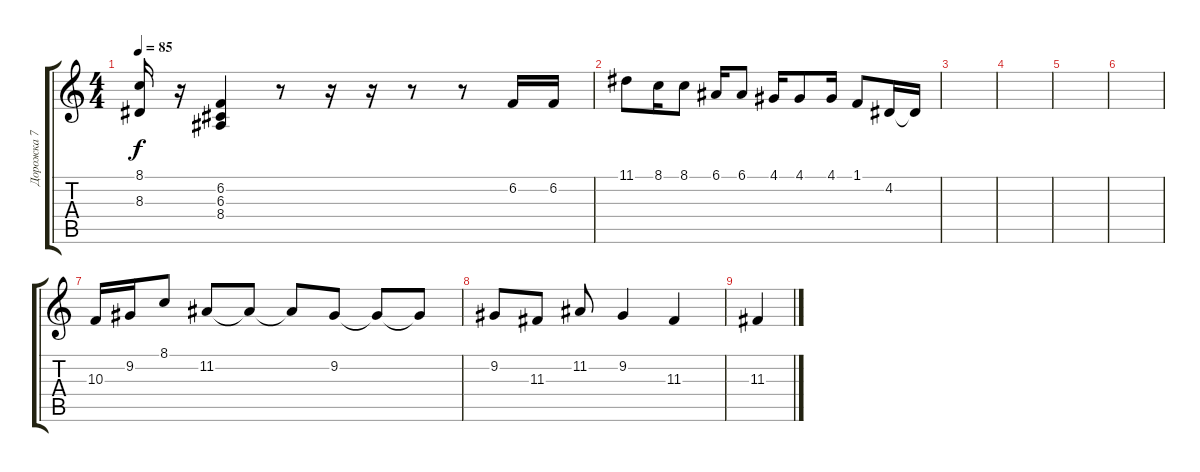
\track ("Дорожка 7" "Дорожка 7") {instrument choiraahs}
\staff {score tabs}
\tuning (E4 B3 G3 D3 A2 E2) {hide}
\ts (4 4)
\tempo 85
\clef g2
\ks c
(8.1{t} 8.3{t}).16{dy f} r.16 (6.2 6.3 8.4).4 r.8 r.16 r.16 r.8 r.8 6.2.16 6.2.16 |
11.1.8 8.1.16 8.1.8 6.1.16 6.1.8 4.1.16 4.1.8 4.1.16 1.1.8 4.2.16 4.2{t}.16 |
|
|
|
|
10.3.16 9.2.16 8.1.8 11.2.8 11.2{t}.8 11.2{t}.8 9.2.8 9.2{t}.8 9.2{t}.8 |
9.2.8 11.3.8 11.2.8 9.2.4 11.3.4 |
11.3.4
